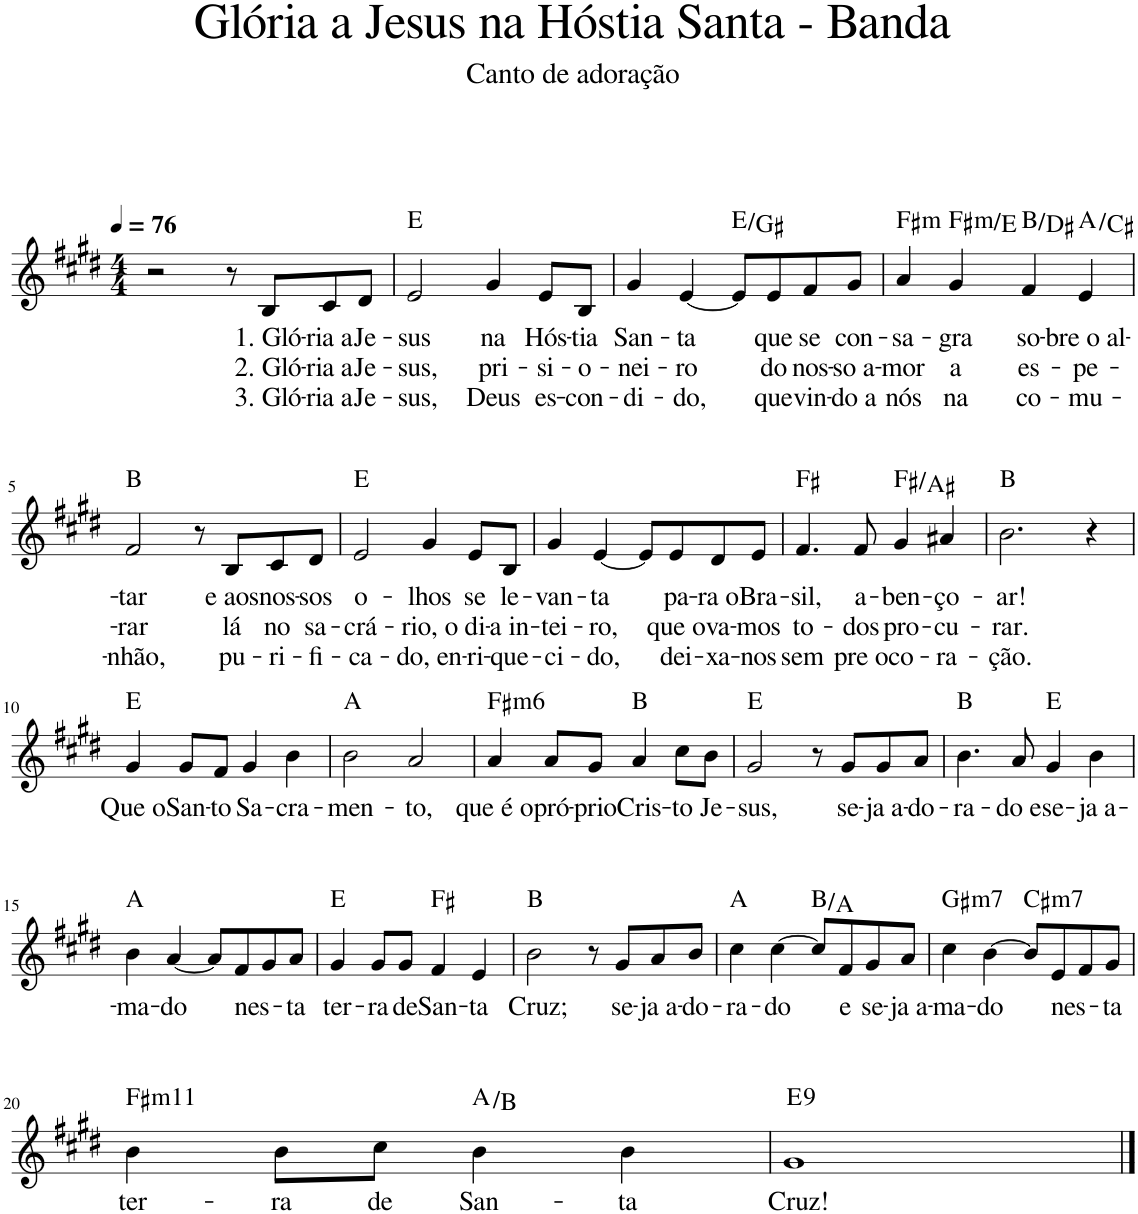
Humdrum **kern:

**kern	**text	**text	**text	**harte
*part1	*part1	*part1	*part1	*part1
*staff1	*staff1	*staff1	*staff1	*
*I"Voz	*	*	*	*
*I'Vo.	*	*	*	*
*clefG2	*	*	*	*
*k[f#c#g#d#]	*	*	*	*
*M4/4	*	*	*	*
*MM76	*	*	*	*
=1	=1	=1	=1	=1
2r	.	.	.	.
8r	.	.	.	.
!	!LO:LY:b	!LO:LY:b	!LO:LY:b	!
8B/L	1. Gló-	2. Gló-	3. Gló-	.
!	!LO:LY:b	!LO:LY:b	!LO:LY:b	!
8c#/	-ria a	-ria a	-ria a	.
!	!LO:LY:b	!LO:LY:b	!LO:LY:b	!
8d#/J	Je-	Je-	Je-	.
=2	=2	=2	=2	=2
!	!LO:LY:b	!LO:LY:b	!LO:LY:b	!
2e/	-sus	-sus,	-sus,	E:maj
!	!LO:LY:b	!LO:LY:b	!LO:LY:b	!
4g#/	na	pri-	Deus	.
!	!LO:LY:b	!LO:LY:b	!LO:LY:b	!
8e/L	Hós-	-si-	es-	.
!	!LO:LY:b	!LO:LY:b	!LO:LY:b	!
8B/J	-tia	-o-	-con-	.
=3	=3	=3	=3	=3
!	!LO:LY:b	!LO:LY:b	!LO:LY:b	!
4g#/	San-	-nei-	-di-	.
!	!LO:LY:b	!LO:LY:b	!LO:LY:b	!
[4e/	-ta	-ro	-do,	.
8e/L]	.	.	.	E:maj/3
!	!LO:LY:b	!LO:LY:b	!LO:LY:b	!
8e/	que	do	que	.
!	!LO:LY:b	!LO:LY:b	!LO:LY:b	!
8f#/	se	nos-	vin-	.
!	!LO:LY:b	!LO:LY:b	!LO:LY:b	!
8g#/J	con-	-so a-	-do a	.
=4	=4	=4	=4	=4
!	!LO:LY:b	!LO:LY:b	!LO:LY:b	!LO:H:kt=m
4a/	-sa-	-mor	nós	F#:min
!	!LO:LY:b	!LO:LY:b	!LO:LY:b	!LO:H:kt=m
4g#/	-gra	a	na	F#:min/b7
!	!LO:LY:b	!LO:LY:b	!LO:LY:b	!
4f#/	so-	es-	co-	B:maj/3
!	!LO:LY:b	!LO:LY:b	!LO:LY:b	!
4e/	-bre o al-	-pe-	-mu-	A:maj/3
!!LO:LB:g=z
=5	=5	=5	=5	=5
!	!LO:LY:b	!LO:LY:b	!LO:LY:b	!
2f#/	-tar	-rar	-nhão,	B:maj
8r	.	.	.	.
!	!LO:LY:b	!LO:LY:b	!LO:LY:b	!
8B/L	e aos	lá	pu-	.
!	!LO:LY:b	!LO:LY:b	!LO:LY:b	!
8c#/	nos-	no	-ri-	.
!	!LO:LY:b	!LO:LY:b	!LO:LY:b	!
8d#/J	-sos	sa-	-fi-	.
=6	=6	=6	=6	=6
!	!LO:LY:b	!LO:LY:b	!LO:LY:b	!
2e/	o-	-crá-	-ca-	E:maj
!	!LO:LY:b	!LO:LY:b	!LO:LY:b	!
4g#/	-lhos	-rio, o	-do, en-	.
!	!LO:LY:b	!LO:LY:b	!LO:LY:b	!
8e/L	se	di-	-ri-	.
!	!LO:LY:b	!LO:LY:b	!LO:LY:b	!
8B/J	le-	-a in-	-que-	.
=7	=7	=7	=7	=7
!	!LO:LY:b	!LO:LY:b	!LO:LY:b	!
4g#/	-van-	-tei-	-ci-	.
!	!LO:LY:b	!LO:LY:b	!LO:LY:b	!
[4e/	-ta	-ro,	-do,	.
8e/L]	.	.	.	.
!	!LO:LY:b	!LO:LY:b	!LO:LY:b	!
8e/	pa-	que o	dei-	.
!	!LO:LY:b	!LO:LY:b	!LO:LY:b	!
8d#/	-ra o	va-	-xa-	.
!	!LO:LY:b	!LO:LY:b	!LO:LY:b	!
8e/J	Bra-	-mos	-nos	.
=8	=8	=8	=8	=8
!	!LO:LY:b	!LO:LY:b	!LO:LY:b	!
4.f#/	-sil,	to-	sem	F#:maj
!	!LO:LY:b	!LO:LY:b	!LO:LY:b	!
8f#/	a-	-dos	pre o	.
!	!LO:LY:b	!LO:LY:b	!LO:LY:b	!
4g#/	-ben-	pro-	co-	F#:maj/3
!	!LO:LY:b	!LO:LY:b	!LO:LY:b	!
4a#X/	-ço-	-cu-	-ra-	.
=9	=9	=9	=9	=9
!	!LO:LY:b	!LO:LY:b	!LO:LY:b	!
2.b\	-ar!	-rar.	-ção.	B:maj
4r	.	.	.	.
!!LO:LB:g=z
=10	=10	=10	=10	=10
!	!LO:LY:b	!	!	!
4g#/	Que o	.	.	E:maj
!	!LO:LY:b	!	!	!
8g#/L	San-	.	.	.
!	!LO:LY:b	!	!	!
8f#/J	-to	.	.	.
!	!LO:LY:b	!	!	!
4g#/	Sa-	.	.	.
!	!LO:LY:b	!	!	!
4b\	-cra-	.	.	.
=11	=11	=11	=11	=11
!	!LO:LY:b	!	!	!
2b\	-men-	.	.	A:maj
!	!LO:LY:b	!	!	!
2a/	-to,	.	.	.
=12	=12	=12	=12	=12
!	!LO:LY:b	!	!	!LO:H:kt=m6
4a/	que é o	.	.	F#:min6
!	!LO:LY:b	!	!	!
8a/L	pró-	.	.	.
!	!LO:LY:b	!	!	!
8g#/J	-prio	.	.	.
!	!LO:LY:b	!	!	!
4a/	Cris-	.	.	B:maj
!	!LO:LY:b	!	!	!
8cc#\L	-to	.	.	.
!	!LO:LY:b	!	!	!
8b\J	Je-	.	.	.
=13	=13	=13	=13	=13
!	!LO:LY:b	!	!	!
2g#/	-sus,	.	.	E:maj
8r	.	.	.	.
!	!LO:LY:b	!	!	!
8g#/L	se-	.	.	.
!	!LO:LY:b	!	!	!
8g#/	-ja a-	.	.	.
!	!LO:LY:b	!	!	!
8a/J	-do-	.	.	.
=14	=14	=14	=14	=14
!	!LO:LY:b	!	!	!
4.b\	-ra-	.	.	B:maj
!	!LO:LY:b	!	!	!
8a/	-do e	.	.	.
!	!LO:LY:b	!	!	!
4g#/	se-	.	.	E:maj
!	!LO:LY:b	!	!	!
4b\	-ja a-	.	.	.
!!LO:LB:g=z
=15	=15	=15	=15	=15
!	!LO:LY:b	!	!	!
4b\	-ma-	.	.	A:maj
!	!LO:LY:b	!	!	!
[4a/	-do	.	.	.
8a/L]	.	.	.	.
!	!LO:LY:b	!	!	!
8f#/	nes-	.	.	.
8g#/	.	.	.	.
!	!LO:LY:b	!	!	!
8a/J	-ta	.	.	.
=16	=16	=16	=16	=16
!	!LO:LY:b	!	!	!
4g#/	ter-	.	.	E:maj
!	!LO:LY:b	!	!	!
8g#/L	-ra	.	.	.
!	!LO:LY:b	!	!	!
8g#/J	de	.	.	.
!	!LO:LY:b	!	!	!
4f#/	San-	.	.	F#:maj
!	!LO:LY:b	!	!	!
4e/	-ta	.	.	.
=17	=17	=17	=17	=17
!	!LO:LY:b	!	!	!
2b\	Cruz;	.	.	B:maj
8r	.	.	.	.
!	!LO:LY:b	!	!	!
8g#/L	se-	.	.	.
!	!LO:LY:b	!	!	!
8a/	-ja a-	.	.	.
!	!LO:LY:b	!	!	!
8b/J	-do-	.	.	.
=18	=18	=18	=18	=18
!	!LO:LY:b	!	!	!
4cc#\	-ra-	.	.	A:maj
!	!LO:LY:b	!	!	!
[4cc#\	-do	.	.	.
8cc#/L]	.	.	.	B:maj/b7
!	!LO:LY:b	!	!	!
8f#/	e	.	.	.
!	!LO:LY:b	!	!	!
8g#/	se-	.	.	.
!	!LO:LY:b	!	!	!
8a/J	-ja a-	.	.	.
=19	=19	=19	=19	=19
!	!LO:LY:b	!	!	!LO:H:kt=m7
4cc#\	-ma-	.	.	G#:min7
!	!LO:LY:b	!	!	!
[4b\	-do	.	.	.
!	!	!	!	!LO:H:kt=m7
8b/L]	.	.	.	C#:min7
!	!LO:LY:b	!	!	!
8e/	nes-	.	.	.
8f#/	.	.	.	.
!	!LO:LY:b	!	!	!
8g#/J	-ta	.	.	.
!!LO:LB:g=z
=20	=20	=20	=20	=20
!	!LO:LY:b	!	!	!LO:H:kt=m11
4b\	ter-	.	.	F#:min9(11)
!	!LO:LY:b	!	!	!
8b\L	-ra	.	.	.
!	!LO:LY:b	!	!	!
8cc#\J	de	.	.	.
!	!LO:LY:b	!	!	!
4b\	San-	.	.	A:maj/2
!	!LO:LY:b	!	!	!
4b\	-ta	.	.	.
=21	=21	=21	=21	=21
!	!LO:LY:b	!	!	!LO:H:kt=9
1g#	Cruz!	.	.	E:9
==	==	==	==	==
*-	*-	*-	*-	*-
